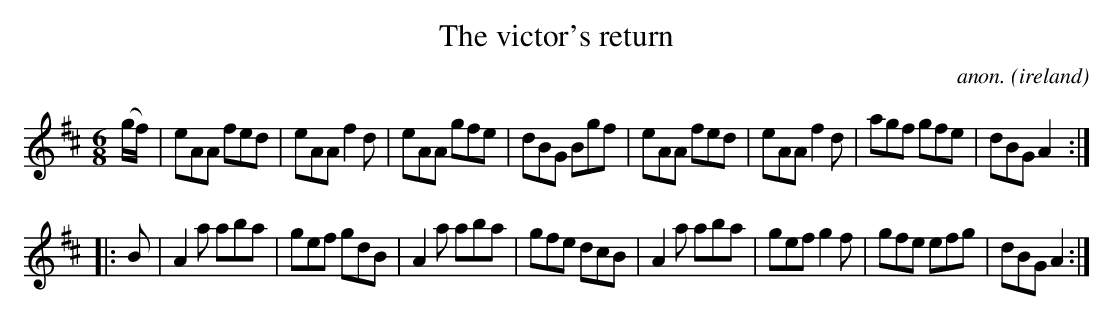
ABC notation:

X:1
T:The victor's return
O:ireland
C:anon.
M:6/8
L:1/8
K:Amix
(g/f/)|eAA fed|eAAf2d|eAA gfe|dBG Bgf|eAA fed|eAA f2d|agf gfe|dBG A2:|
|:B|A2a aba|gef gdB|A2a aba|gfe dcB|A2a aba|gef g2f|gfe efg|dBG A2:|
